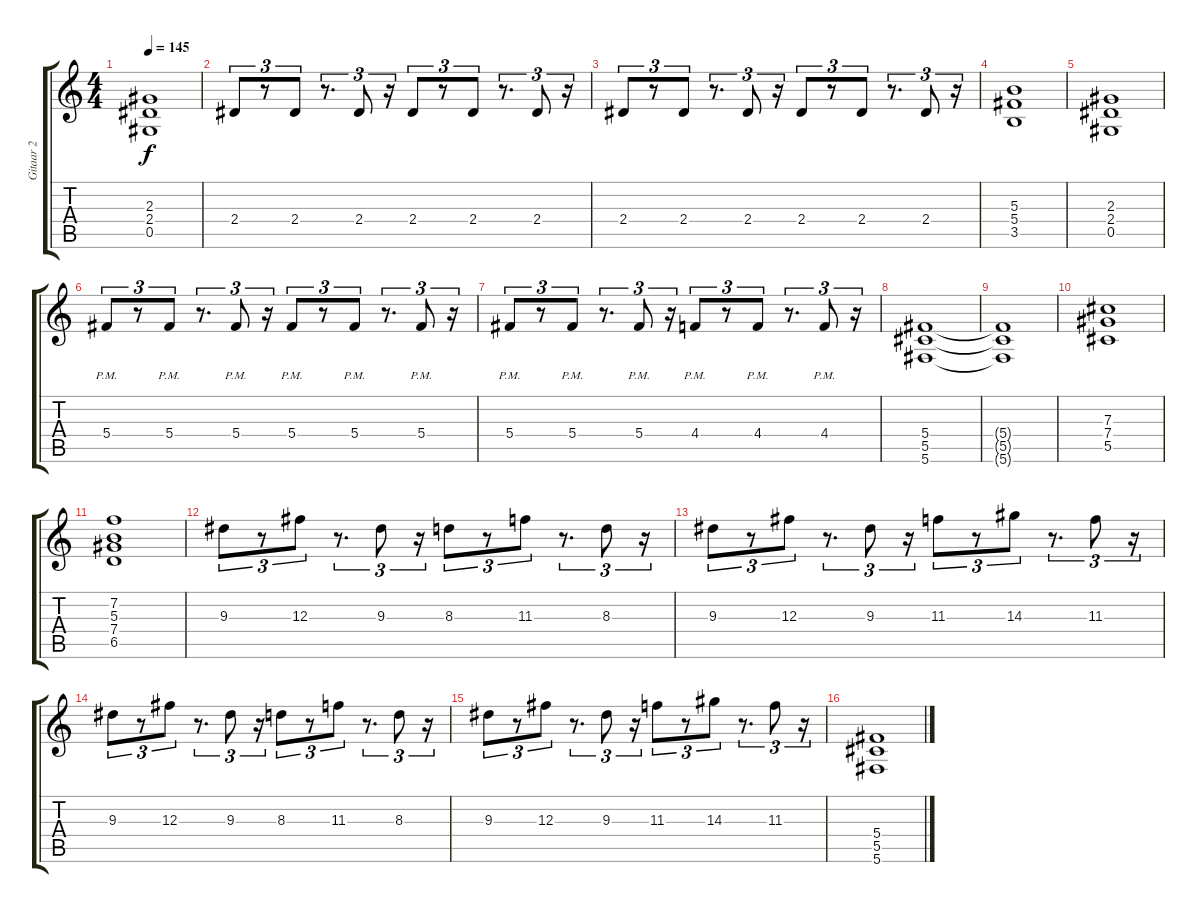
\track ("Gitaar 2" "Gitaar 2") {instrument distortionguitar}
\staff {score tabs}
\tuning (Eb4 Bb3 Gb3 Db3 Ab2 Db2) {hide}
\ts (4 4)
\tempo 145
\clef g2
\ks c
(2.3 2.4 0.5).1{dy f} |
2.4.8{tu (3 2)} r.8{tu (3 2)} 2.4.8{tu (3 2)} r.8{d tu (3 2)} 2.4.8{tu (3 2)} r.16{tu (3 2)} 2.4.8{tu (3 2)} r.8{tu (3 2)} 2.4.8{tu (3 2)} r.8{d tu (3 2)} 2.4.8{tu (3 2)} r.16{tu (3 2)} |
2.4.8{tu (3 2)} r.8{tu (3 2)} 2.4.8{tu (3 2)} r.8{d tu (3 2)} 2.4.8{tu (3 2)} r.16{tu (3 2)} 2.4.8{tu (3 2)} r.8{tu (3 2)} 2.4.8{tu (3 2)} r.8{d tu (3 2)} 2.4.8{tu (3 2)} r.16{tu (3 2)} |
(5.3 5.4 3.5).1 |
(2.3 2.4 0.5).1 |
5.4{pm}.8{tu (3 2)} r.8{tu (3 2)} 5.4{pm}.8{tu (3 2)} r.8{d tu (3 2)} 5.4{pm}.8{tu (3 2)} r.16{tu (3 2)} 5.4{pm}.8{tu (3 2)} r.8{tu (3 2)} 5.4{pm}.8{tu (3 2)} r.8{d tu (3 2)} 5.4{pm}.8{tu (3 2)} r.16{tu (3 2)} |
5.4{pm}.8{tu (3 2)} r.8{tu (3 2)} 5.4{pm}.8{tu (3 2)} r.8{d tu (3 2)} 5.4{pm}.8{tu (3 2)} r.16{tu (3 2)} 4.4{pm}.8{tu (3 2)} r.8{tu (3 2)} 4.4{pm}.8{tu (3 2)} r.8{d tu (3 2)} 4.4{pm}.8{tu (3 2)} r.16{tu (3 2)} |
(5.4 5.5 5.6).1 |
(5.4{t} 5.5{t} 5.6{t}).1 |
(7.3 7.4 5.5).1 |
(7.2 5.3 7.4 6.5).1 |
9.3.8{tu (3 2)} r.8{tu (3 2)} 12.3.8{tu (3 2)} r.8{d tu (3 2)} 9.3.8{tu (3 2)} r.16{tu (3 2)} 8.3.8{tu (3 2)} r.8{tu (3 2)} 11.3.8{tu (3 2)} r.8{d tu (3 2)} 8.3.8{tu (3 2)} r.16{tu (3 2)} |
9.3.8{tu (3 2)} r.8{tu (3 2)} 12.3.8{tu (3 2)} r.8{d tu (3 2)} 9.3.8{tu (3 2)} r.16{tu (3 2)} 11.3.8{tu (3 2)} r.8{tu (3 2)} 14.3.8{tu (3 2)} r.8{d tu (3 2)} 11.3.8{tu (3 2)} r.16{tu (3 2)} |
9.3.8{tu (3 2)} r.8{tu (3 2)} 12.3.8{tu (3 2)} r.8{d tu (3 2)} 9.3.8{tu (3 2)} r.16{tu (3 2)} 8.3.8{tu (3 2)} r.8{tu (3 2)} 11.3.8{tu (3 2)} r.8{d tu (3 2)} 8.3.8{tu (3 2)} r.16{tu (3 2)} |
9.3.8{tu (3 2)} r.8{tu (3 2)} 12.3.8{tu (3 2)} r.8{d tu (3 2)} 9.3.8{tu (3 2)} r.16{tu (3 2)} 11.3.8{tu (3 2)} r.8{tu (3 2)} 14.3.8{tu (3 2)} r.8{d tu (3 2)} 11.3.8{tu (3 2)} r.16{tu (3 2)} |
(5.4 5.5 5.6).1
